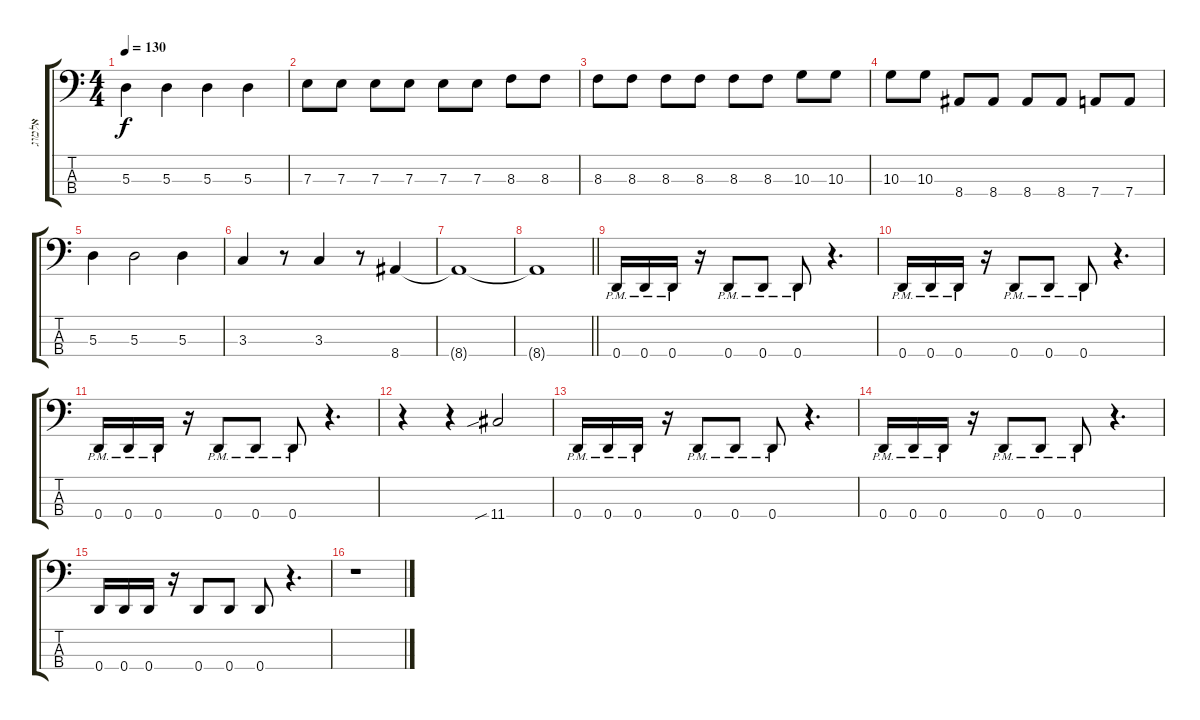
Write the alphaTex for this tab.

\track ("אלמוג" "אלמוג") {instrument electricbasspick}
\staff {score tabs}
\tuning (G2 D2 A1 D1) {hide}
\ts (4 4)
\tempo 130
\clef f4
\ks c
5.3.4{dy f} 5.3.4 5.3.4 5.3.4 |
7.3.8 7.3.8 7.3.8 7.3.8 7.3.8 7.3.8 8.3.8 8.3.8 |
8.3.8 8.3.8 8.3.8 8.3.8 8.3.8 8.3.8 10.3.8 10.3.8 |
10.3.8 10.3.8 8.4.8 8.4.8 8.4.8 8.4.8 7.4.8 7.4.8 |
5.3.4 5.3.2 5.3.4 |
3.3.4 r.8 3.3.4 r.8 8.4.4 |
8.4{t}.1 |
\barLineRight lightlight
8.4{t}.1 |
0.4{pm}.16 0.4{pm}.16 0.4{pm}.16 r.16 0.4{pm}.8 0.4{pm}.8 0.4{pm}.8 r.4{d} |
0.4{pm}.16 0.4{pm}.16 0.4{pm}.16 r.16 0.4{pm}.8 0.4{pm}.8 0.4{pm}.8 r.4{d} |
0.4{pm}.16 0.4{pm}.16 0.4{pm}.16 r.16 0.4{pm}.8 0.4{pm}.8 0.4{pm}.8 r.4{d} |
r.4 r.4 11.4{sib}.2 |
0.4{pm}.16 0.4{pm}.16 0.4{pm}.16 r.16 0.4{pm}.8 0.4{pm}.8 0.4{pm}.8 r.4{d} |
0.4{pm}.16 0.4{pm}.16 0.4{pm}.16 r.16 0.4{pm}.8 0.4{pm}.8 0.4{pm}.8 r.4{d} |
0.4.16 0.4.16 0.4.16 r.16 0.4.8 0.4.8 0.4.8 r.4{d} |
r.1
